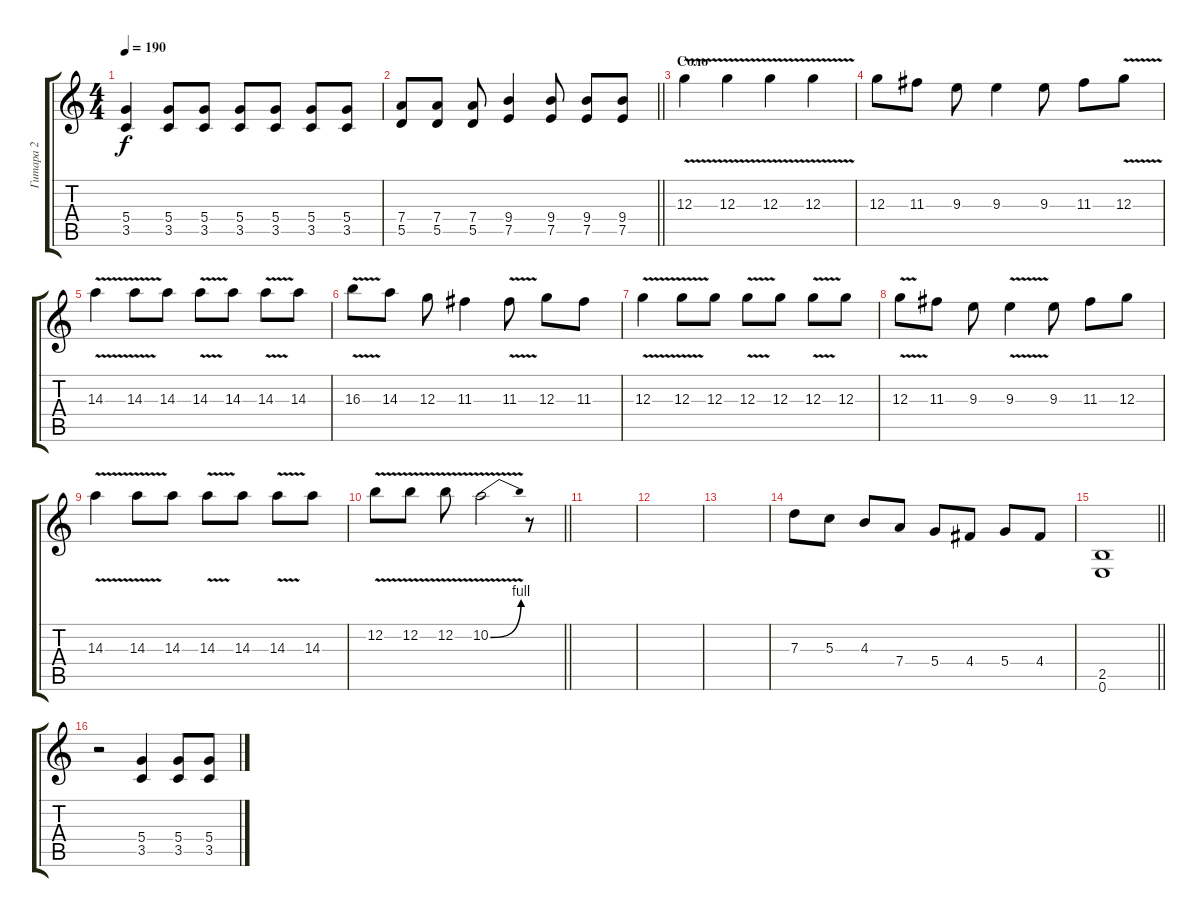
\track ("Гитара 2" "Гитара 2") {instrument distortionguitar}
\staff {score tabs}
\tuning (E4 B3 G3 D3 A2 E2) {hide}
\ts (4 4)
\tempo 190
\clef g2
\ks c
(5.4 3.5).4{dy f} (5.4 3.5).8 (5.4 3.5).8 (5.4 3.5).8 (5.4 3.5).8 (5.4 3.5).8 (5.4 3.5).8 |
\barLineRight lightlight
(7.4 5.5).8 (7.4 5.5).8 (7.4 5.5).8 (9.4 7.5).4 (9.4 7.5).8 (9.4 7.5).8 (9.4 7.5).8 |
\section ("" "Соло")
12.3{v}.4 12.3{v}.4 12.3{v}.4 12.3{v}.4 |
12.3.8 11.3.8 9.3.8 9.3.4 9.3.8 11.3.8 12.3{v}.8 |
14.3{v}.4 14.3{v}.8 14.3.8 14.3{v}.8 14.3.8 14.3{v}.8 14.3.8 |
16.3{v}.8 14.3.8 12.3.8 11.3.4 11.3{v}.8 12.3.8 11.3.8 |
12.3{v}.4 12.3{v}.8 12.3.8 12.3{v}.8 12.3.8 12.3{v}.8 12.3.8 |
12.3{v}.8 11.3.8 9.3.8 9.3{v}.4 9.3.8 11.3.8 12.3.8 |
14.3{v}.4 14.3{v}.8 14.3.8 14.3{v}.8 14.3.8 14.3{v}.8 14.3.8 |
\barLineRight lightlight
12.2{v}.8 12.2{v}.8 12.2{v}.8 10.2{be (bend 0 0 60 4) v}.2 r.8 |
|
|
|
7.3.8 5.3.8 4.3.8 7.4.8 5.4.8 4.4.8 5.4.8 4.4.8 |
\barLineRight lightlight
(2.5 0.6).1 |
r.2 (5.4 3.5).4 (5.4 3.5).8 (5.4 3.5).8
